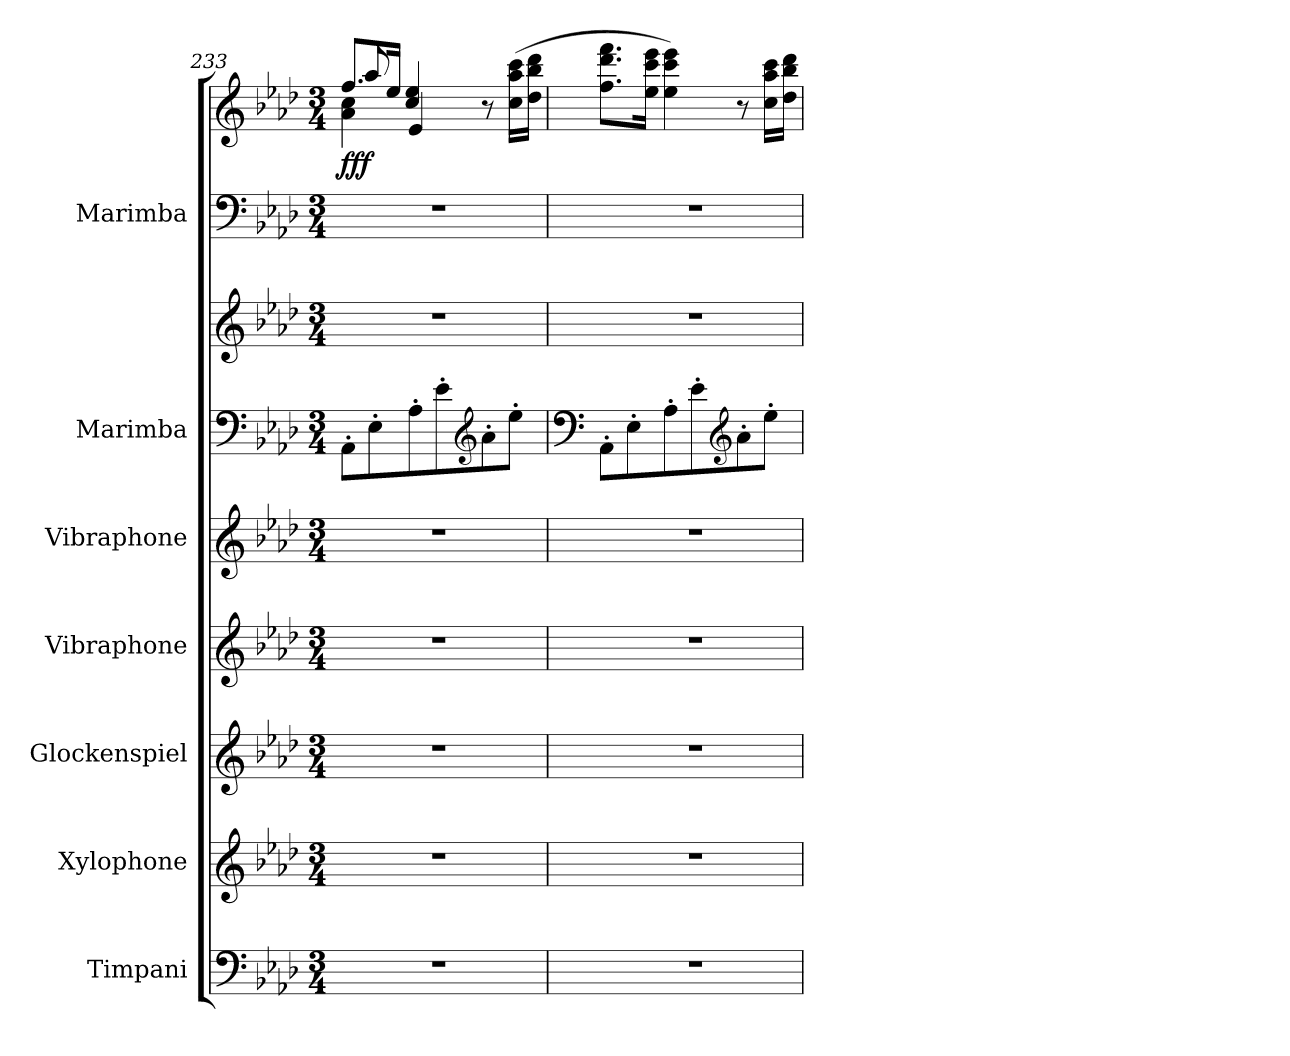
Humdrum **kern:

**kern	**kern	**kern	**kern	**kern	**kern	**kern	**kern	**kern	**dynam
*part7	*part6	*part5	*part4	*part3	*part2	*part2	*part1	*part1	*part1
*staff9	*staff8	*staff7	*staff6	*staff5	*staff4	*staff3	*staff2	*staff1	*staff1/2
*I"Timpani	*I"Xylophone	*I"Glockenspiel	*I"Vibraphone	*I"Vibraphone	*I"Marimba	*	*I"Marimba	*	*
*I'Timp.	*I'Xyl.	*I'Glk.	*I'Vib.	*I'Vib.	*I'Mrm.	*	*I'Mrm.	*	*
*clefF4	*clefG2	*clefG2	*clefG2	*clefG2	*clefF4	*clefG2	*clefF4	*clefG2	*
*	*ITrd-7c-12	*ITrd-14c-24	*	*	*	*	*	*	*
*k[b-e-a-d-]	*k[b-e-a-d-]	*k[b-e-a-d-]	*k[b-e-a-d-]	*k[b-e-a-d-]	*k[b-e-a-d-]	*k[b-e-a-d-]	*k[b-e-a-d-]	*k[b-e-a-d-]	*
*M3/4	*M3/4	*M3/4	*M3/4	*M3/4	*M3/4	*M3/4	*M3/4	*M3/4	*
=233	=233	=233	=233	=233	=233	=233	=233	=233	=233
*	*	*	*	*	*	*	*	*^	*
*	*	*	*	*	*	*	*	*	*^	*
!	!	!	!	!	!	!	!	!	!	!	!LO:DY:b
2.r	2.r	2.r	2.r	2.r	8AA-'\L	2.r	2.r	4a-\ 4cc\	8.ff/L	8aa-/	fff
.	.	.	.	.	8E-'\	.	.	.	.	2ryy	.
.	.	.	.	.	.	.	.	.	16ee-/Jk	.	.
.	.	.	.	.	8A-'\	.	.	4e-/	4cc/ 4ee-/	.	.
.	.	.	.	.	8e-'\	.	.	.	.	.	.
*	*	*	*	*	*clefG2	*	*	*	*	*	*
.	.	.	.	.	8a-'\	.	.	8r	4ryy	.	.
.	.	.	.	.	8ee-'\J	.	.	(>16cc\ 16aa-\ 16ccc\LL	.	8ryy	.
.	.	.	.	.	.	.	.	16dd-\ 16bb-\ 16ddd-\JJ	.	.	.
*	*	*	*	*	*	*	*	*v	*v	*v	*
!!LO:PB:g=z
=234	=234	=234	=234	=234	=234	=234	=234	=234	=234
*	*	*	*	*	*clefF4	*	*	*	*
2.r	2.r	2.r	2.r	2.r	8AA-'\L	2.r	2.r	8.ff\ 8.ddd-\ 8.fff\L	.
.	.	.	.	.	8E-'\	.	.	.	.
.	.	.	.	.	.	.	.	16ee-\ 16ccc\ 16eee-\Jk	.
.	.	.	.	.	8A-'\	.	.	4ee-\ 4ccc\ 4eee-\)	.
.	.	.	.	.	8e-'\	.	.	.	.
*	*	*	*	*	*clefG2	*	*	*	*
.	.	.	.	.	8a-'\	.	.	8r	.
.	.	.	.	.	8ee-'\J	.	.	16cc\ 16aa-\ 16ccc\LL	.
.	.	.	.	.	.	.	.	16dd-\ 16bb-\ 16ddd-\JJ	.
=	=	=	=	=	=	=	=	=	=
*-	*-	*-	*-	*-	*-	*-	*-	*-	*-
